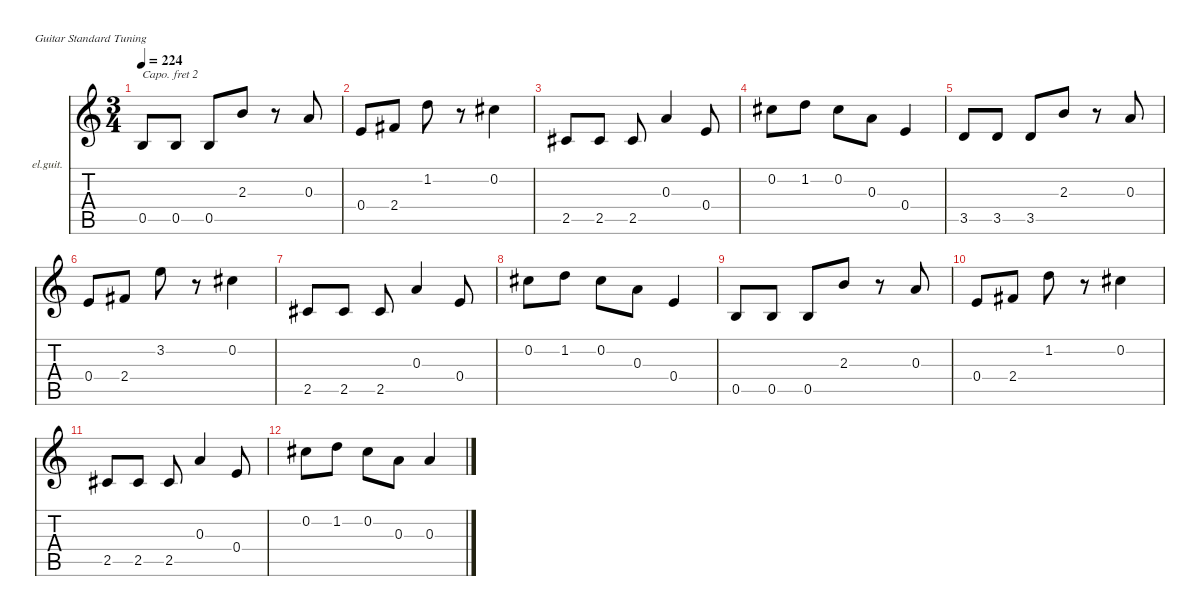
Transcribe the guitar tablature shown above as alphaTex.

\hideDynamics
\bracketExtendMode nobrackets
\firstSystemTrackNameOrientation horizontal
\otherSystemsTrackNameOrientation horizontal
\track ("Main Gt." "el.guit.") {instrument electricguitarclean}
\staff {score tabs}
\capo 2
\tuning (E4 B3 G3 D3 A2 E2)
\ts (3 4)
\tempo 224
\clef g2
\ks aminor
0.5.8{dy mf beam Up} 0.5.8{beam Up} 0.5.8{beam Up} 2.3.8{beam Up} r.8{beam Up} 0.3.8{beam Up} |
0.4.8{beam Up} 2.4{acc #}.8{beam Up} 1.2.8{beam Down} r.8{beam Down} 0.2{acc #}.4{beam Down} |
2.5{acc #}.8{beam Up} 2.5{acc #}.8{beam Up} 2.5{acc #}.8{beam Up} 0.3.4{beam Up} 0.4.8{beam Up} |
0.2{acc #}.8{beam Down} 1.2.8{beam Down} 0.2{acc #}.8{beam Down} 0.3.8{beam Down} 0.4.4{beam Up} |
3.5.8{beam Up} 3.5.8{beam Up} 3.5.8{beam Up} 2.3.8{beam Up} r.8{beam Up} 0.3.8{beam Up} |
0.4.8{beam Up} 2.4{acc #}.8{beam Up} 3.2.8{beam Down} r.8{beam Down} 0.2{acc #}.4{beam Down} |
2.5{acc #}.8{beam Up} 2.5{acc #}.8{beam Up} 2.5{acc #}.8{beam Up} 0.3.4{beam Up} 0.4.8{beam Up} |
0.2{acc #}.8{beam Down} 1.2.8{beam Down} 0.2{acc #}.8{beam Down} 0.3.8{beam Down} 0.4.4{beam Up} |
0.5.8{beam Up} 0.5.8{beam Up} 0.5.8{beam Up} 2.3.8{beam Up} r.8{beam Up} 0.3.8{beam Up} |
0.4.8{beam Up} 2.4{acc #}.8{beam Up} 1.2.8{beam Down} r.8{beam Down} 0.2{acc #}.4{beam Down} |
2.5{acc #}.8{beam Up} 2.5{acc #}.8{beam Up} 2.5{acc #}.8{beam Up} 0.3.4{beam Up} 0.4.8{beam Up} |
0.2{acc #}.8{beam Down} 1.2.8{beam Down} 0.2{acc #}.8{beam Down} 0.3.8{beam Down} 0.3.4{beam Up}
